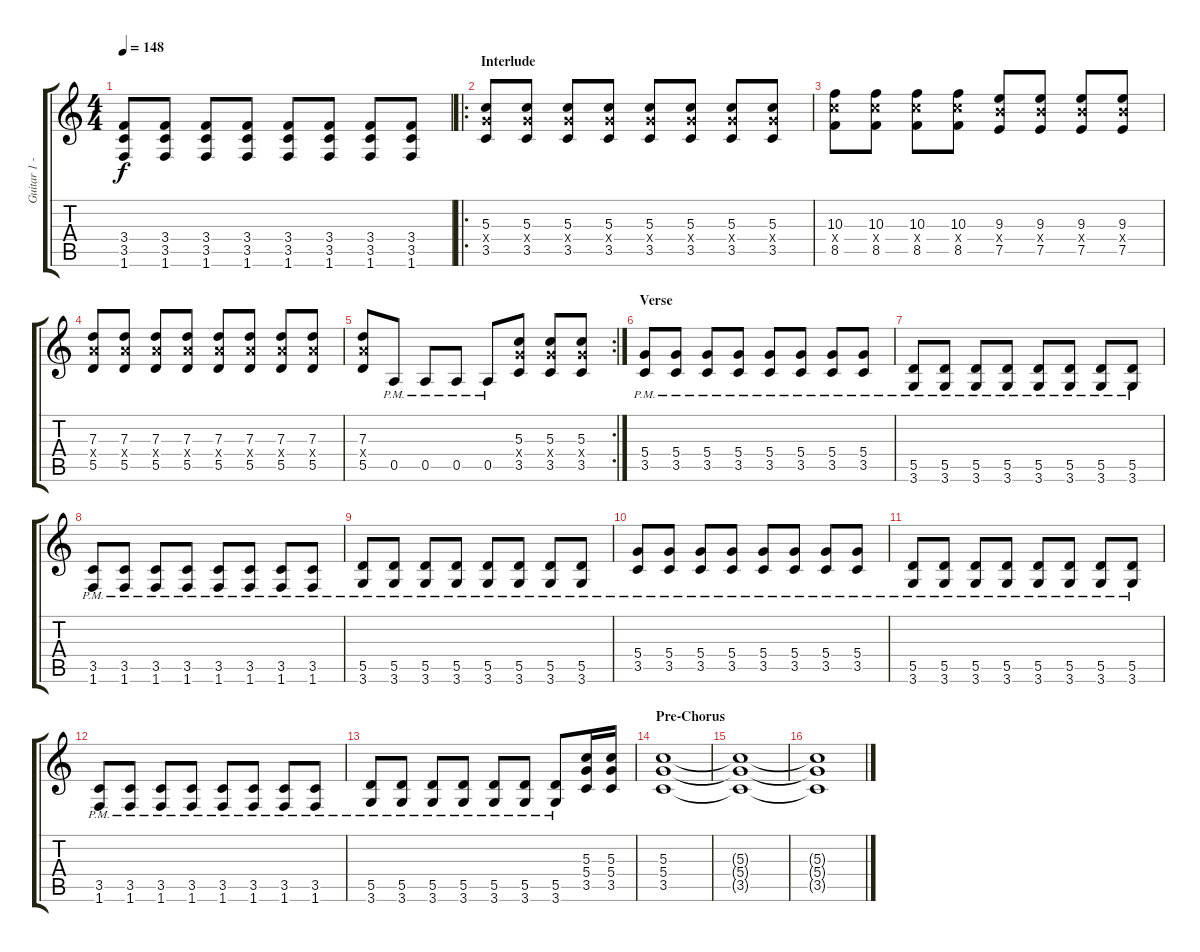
\track ("Guitar 1 - Distortion" "Guitar 1 -") {instrument distortionguitar}
\staff {score tabs}
\tuning (E4 B3 G3 D3 A2 E2) {hide}
\ts (4 4)
\tempo 148
\clef g2
\ks c
(3.4 3.5 1.6).8{dy f} (3.4 3.5 1.6).8 (3.4 3.5 1.6).8 (3.4 3.5 1.6).8 (3.4 3.5 1.6).8 (3.4 3.5 1.6).8 (3.4 3.5 1.6).8 (3.4 3.5 1.6).8 |
\ro
\section ("" "Interlude")
(5.3 5.4{x} 3.5).8 (5.3 5.4{x} 3.5).8 (5.3 5.4{x} 3.5).8 (5.3 5.4{x} 3.5).8 (5.3 5.4{x} 3.5).8 (5.3 5.4{x} 3.5).8 (5.3 5.4{x} 3.5).8 (5.3 5.4{x} 3.5).8 |
(10.3 10.4{x} 8.5).8 (10.3 10.4{x} 8.5).8 (10.3 10.4{x} 8.5).8 (10.3 10.4{x} 8.5).8 (9.3 9.4{x} 7.5).8 (9.3 9.4{x} 7.5).8 (9.3 9.4{x} 7.5).8 (9.3 9.4{x} 7.5).8 |
(7.3 7.4{x} 5.5).8 (7.3 7.4{x} 5.5).8 (7.3 7.4{x} 5.5).8 (7.3 7.4{x} 5.5).8 (7.3 7.4{x} 5.5).8 (7.3 7.4{x} 5.5).8 (7.3 7.4{x} 5.5).8 (7.3 7.4{x} 5.5).8 |
\rc 2
(7.3 7.4{x} 5.5).8 0.5{pm}.8 0.5{pm}.8 0.5{pm}.8 0.5{pm}.8 (5.3 5.4{x} 3.5).8 (5.3 5.4{x} 3.5).8 (5.3 5.4{x} 3.5).8 |
\section ("" "Verse")
(5.4{pm} 3.5{pm}).8 (5.4{pm} 3.5{pm}).8 (5.4{pm} 3.5{pm}).8 (5.4{pm} 3.5{pm}).8 (5.4{pm} 3.5{pm}).8 (5.4{pm} 3.5{pm}).8 (5.4{pm} 3.5{pm}).8 (5.4{pm} 3.5{pm}).8 |
(5.5{pm} 3.6{pm}).8 (5.5{pm} 3.6{pm}).8 (5.5{pm} 3.6{pm}).8 (5.5{pm} 3.6{pm}).8 (5.5{pm} 3.6{pm}).8 (5.5{pm} 3.6{pm}).8 (5.5{pm} 3.6{pm}).8 (5.5{pm} 3.6{pm}).8 |
(3.5{pm} 1.6{pm}).8 (3.5{pm} 1.6{pm}).8 (3.5{pm} 1.6{pm}).8 (3.5{pm} 1.6{pm}).8 (3.5{pm} 1.6{pm}).8 (3.5{pm} 1.6{pm}).8 (3.5{pm} 1.6{pm}).8 (3.5{pm} 1.6{pm}).8 |
(5.5{pm} 3.6{pm}).8 (5.5{pm} 3.6{pm}).8 (5.5{pm} 3.6{pm}).8 (5.5{pm} 3.6{pm}).8 (5.5{pm} 3.6{pm}).8 (5.5{pm} 3.6{pm}).8 (5.5{pm} 3.6{pm}).8 (5.5{pm} 3.6{pm}).8 |
(5.4{pm} 3.5{pm}).8 (5.4{pm} 3.5{pm}).8 (5.4{pm} 3.5{pm}).8 (5.4{pm} 3.5{pm}).8 (5.4{pm} 3.5{pm}).8 (5.4{pm} 3.5{pm}).8 (5.4{pm} 3.5{pm}).8 (5.4{pm} 3.5{pm}).8 |
(5.5{pm} 3.6{pm}).8 (5.5{pm} 3.6{pm}).8 (5.5{pm} 3.6{pm}).8 (5.5{pm} 3.6{pm}).8 (5.5{pm} 3.6{pm}).8 (5.5{pm} 3.6{pm}).8 (5.5{pm} 3.6{pm}).8 (5.5{pm} 3.6{pm}).8 |
(3.5{pm} 1.6{pm}).8 (3.5{pm} 1.6{pm}).8 (3.5{pm} 1.6{pm}).8 (3.5{pm} 1.6{pm}).8 (3.5{pm} 1.6{pm}).8 (3.5{pm} 1.6{pm}).8 (3.5{pm} 1.6{pm}).8 (3.5{pm} 1.6{pm}).8 |
(5.5{pm} 3.6{pm}).8 (5.5{pm} 3.6{pm}).8 (5.5{pm} 3.6{pm}).8 (5.5{pm} 3.6{pm}).8 (5.5{pm} 3.6{pm}).8 (5.5{pm} 3.6{pm}).8 (5.5{pm} 3.6{pm}).8 (5.3 5.4 3.5).16 (5.3 5.4 3.5).16 |
\section ("" "Pre-Chorus")
(5.3 5.4 3.5).1 |
(5.3{t} 5.4{t} 3.5{t}).1 |
(5.3{t} 5.4{t} 3.5{t}).1
